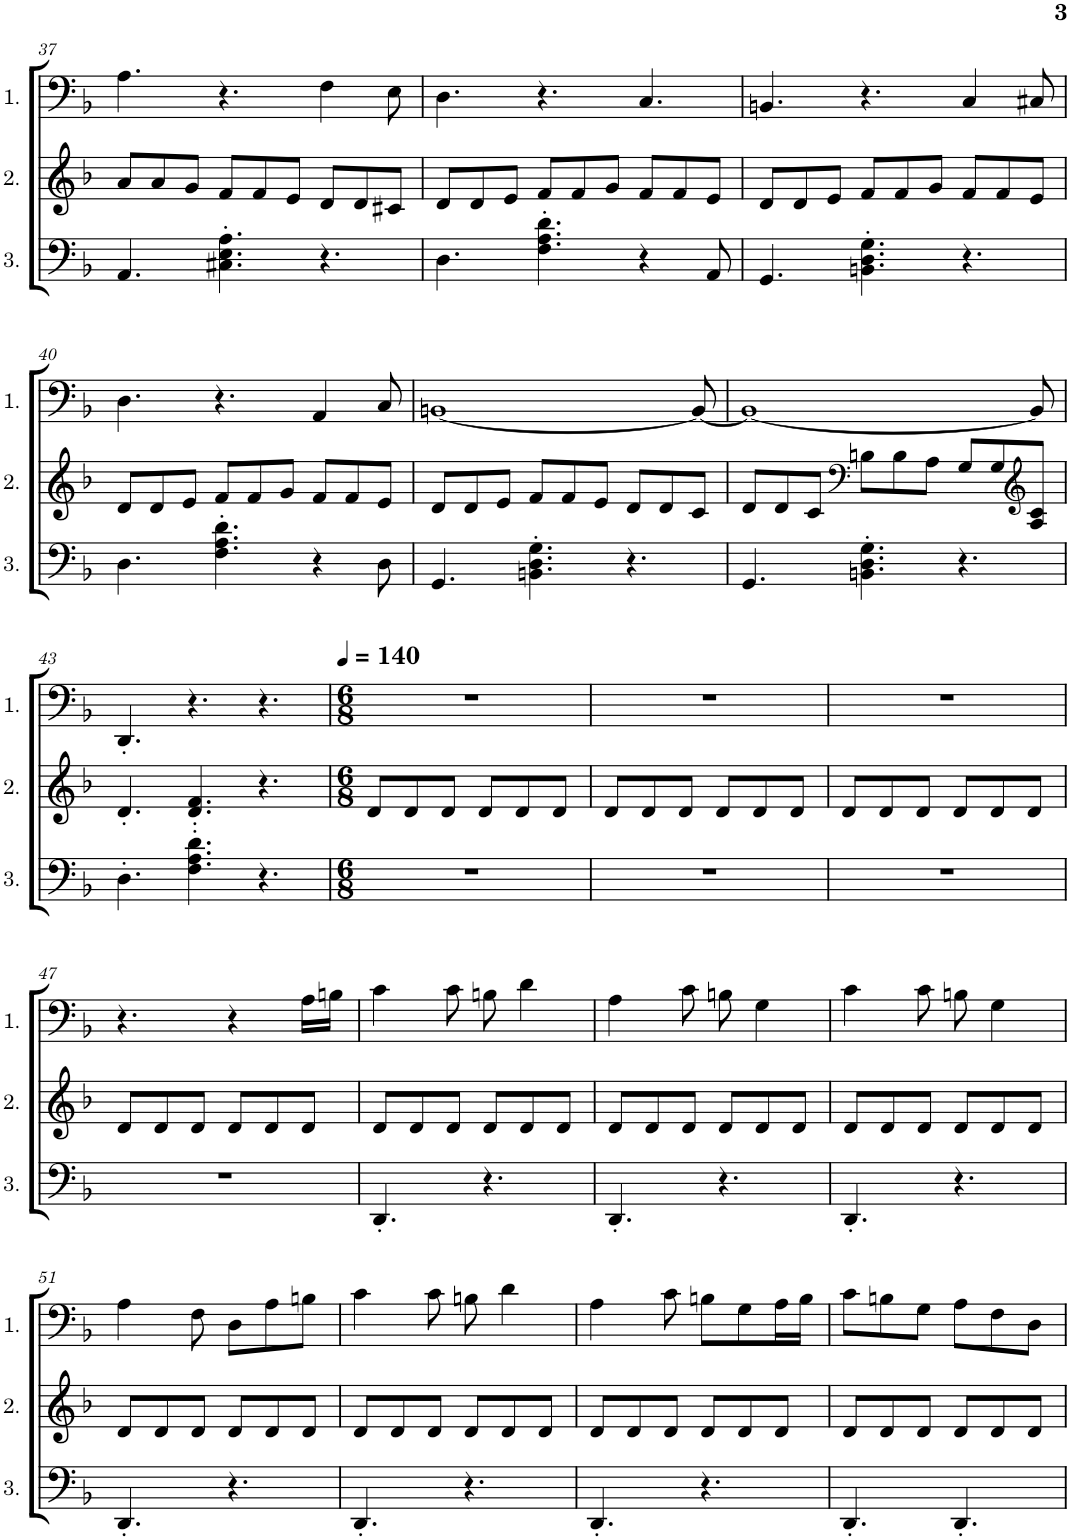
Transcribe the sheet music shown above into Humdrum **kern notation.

**kern	**kern	**kern
*part3	*part2	*part1
*staff3	*staff2	*staff1
*I"Cello 3	*I"Cello 2	*I"Cello 1
!!LO:PB:g=z
*clefF4	*clefG2	*clefF4
*k[b-]	*k[b-]	*k[b-]
*M9/8	*M9/8	*M9/8
=37	=37	=37
4.AA/	8a/L	4.A\
.	8a/	.
.	8g/J	.
4.C#X\' 4.E\' 4.A\'	8f/L	4.r
.	8f/	.
.	8e/J	.
4.r	8d/L	4F\
.	8d/	.
.	8c#X/J	8E\
=38	=38	=38
4.D\	8d/L	4.D\
.	8d/	.
.	8e/J	.
4.F\' 4.A\' 4.d\'	8f/L	4.r
.	8f/	.
.	8g/J	.
4r	8f/L	4.C/
.	8f/	.
8AA/	8e/J	.
=39	=39	=39
4.GG/	8d/L	4.BBn/
.	8d/	.
.	8e/J	.
4.BBn\' 4.D\' 4.G\'	8f/L	4.r
.	8f/	.
.	8g/J	.
4.r	8f/L	4C/
.	8f/	.
.	8e/J	8C#X/
!!LO:LB:g=z
=40	=40	=40
4.D\	8d/L	4.D\
.	8d/	.
.	8e/J	.
4.F\' 4.A\' 4.d\'	8f/L	4.r
.	8f/	.
.	8g/J	.
4r	8f/L	4AA/
.	8f/	.
8D\	8e/J	8C/
=41	=41	=41
4.GG/	8d/L	[1BBn
.	8d/	.
.	8e/J	.
4.BBn\' 4.D\' 4.G\'	8f/L	.
.	8f/	.
.	8e/J	.
4.r	8d/L	.
.	8d/	.
.	8c/J	8BB/_
=42	=42	=42
4.GG/	8d/L	1BB_
.	8d/	.
.	8c/J	.
*	*clefF4	*
4.BBn\' 4.D\' 4.G\'	8Bn\L	.
.	8B\	.
.	8A\J	.
4.r	8G/L	.
.	8G/	.
*	*clefG2	*
.	8A/ 8c/J	8BB/]
!!LO:LB:g=z
=43	=43	=43
4.D'\	4.d'/	4.DD'/
4.F\' 4.A\' 4.d\'	4.d/' 4.f/'	4.r
4.r	4.r	4.r
=44	=44	=44
*M6/8	*M6/8	*M6/8
*	*	*MM140
2.r	8d/L	2.r
.	8d/	.
.	8d/J	.
.	8d/L	.
.	8d/	.
.	8d/J	.
=45	=45	=45
2.r	8d/L	2.r
.	8d/	.
.	8d/J	.
.	8d/L	.
.	8d/	.
.	8d/J	.
=46	=46	=46
2.r	8d/L	2.r
.	8d/	.
.	8d/J	.
.	8d/L	.
.	8d/	.
.	8d/J	.
!!LO:LB:g=z
=47	=47	=47
2.r	8d/L	4.r
.	8d/	.
.	8d/J	.
.	8d/L	4r
.	8d/	.
.	8d/J	16A\LL
.	.	16Bn\JJ
=48	=48	=48
4.DD'/	8d/L	4c\
.	8d/	.
.	8d/J	8c\
4.r	8d/L	8Bn\
.	8d/	4d\
.	8d/J	.
=49	=49	=49
4.DD'/	8d/L	4A\
.	8d/	.
.	8d/J	8c\
4.r	8d/L	8Bn\
.	8d/	4G\
.	8d/J	.
=50	=50	=50
4.DD'/	8d/L	4c\
.	8d/	.
.	8d/J	8c\
4.r	8d/L	8Bn\
.	8d/	4G\
.	8d/J	.
!!LO:LB:g=z
=51	=51	=51
4.DD'/	8d/L	4A\
.	8d/	.
.	8d/J	8F\
4.r	8d/L	8D\L
.	8d/	8A\
.	8d/J	8Bn\J
=52	=52	=52
4.DD'/	8d/L	4c\
.	8d/	.
.	8d/J	8c\
4.r	8d/L	8Bn\
.	8d/	4d\
.	8d/J	.
=53	=53	=53
4.DD'/	8d/L	4A\
.	8d/	.
.	8d/J	8c\
4.r	8d/L	8Bn\L
.	8d/	8G\
.	8d/J	16A\L
.	.	16B\JJ
=54	=54	=54
4.DD'/	8d/L	8c\L
.	8d/	8Bn\
.	8d/J	8G\J
4.DD'/	8d/L	8A\L
.	8d/	8F\
.	8d/J	8D\J
=	=	=
*-	*-	*-
